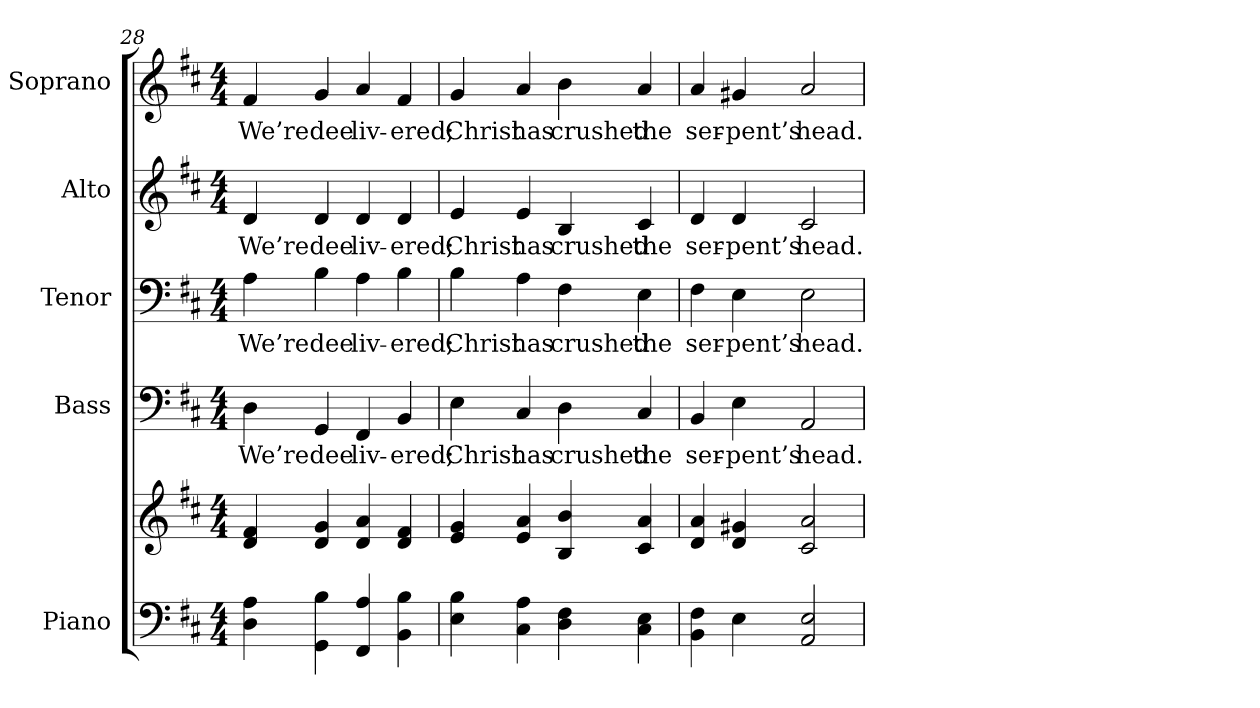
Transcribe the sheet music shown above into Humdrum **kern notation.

**kern	**kern	**kern	**text	**kern	**text	**kern	**text	**kern	**text
*part5	*part5	*part4	*part4	*part3	*part3	*part2	*part2	*part1	*part1
*staff6	*staff5	*staff4	*staff4	*staff3	*staff3	*staff2	*staff2	*staff1	*staff1
*I"Piano	*	*I"Bass	*	*I"Tenor	*	*I"Alto	*	*I"Soprano	*
*I'Pno.	*	*I'B.	*	*I'T.	*	*I'A.	*	*I'S.	*
*clefF4	*clefG2	*clefF4	*	*clefF4	*	*clefG2	*	*clefG2	*
*k[f#c#]	*k[f#c#]	*k[f#c#]	*	*k[f#c#]	*	*k[f#c#]	*	*k[f#c#]	*
*D:	*D:	*D:	*	*D:	*	*D:	*	*D:	*
*M4/4	*M4/4	*M4/4	*	*M4/4	*	*M4/4	*	*M4/4	*
=28	=28	=28	=28	=28	=28	=28	=28	=28	=28
!	!	!	!LO:LY:b:color=#000000	!	!	!	!	!	!
!	!	!	!	!	!LO:LY:b:color=#000000	!	!	!	!
!	!	!	!	!	!	!	!LO:LY:b:color=#000000	!	!
!	!	!	!	!	!	!	!	!	!LO:LY:b:color=#000000
4Di\ 4Ai	4di/ 4f#i	4Di\	We’re	4Ai\	We’re	4di/	We’re	4f#i/	We’re
!	!	!	!LO:LY:b:color=#000000	!	!	!	!	!	!
!	!	!	!	!	!LO:LY:b:color=#000000	!	!	!	!
!	!	!	!	!	!	!	!LO:LY:b:color=#000000	!	!
!	!	!	!	!	!	!	!	!	!LO:LY:b:color=#000000
4GGi\ 4Bi	4di/ 4gi	4GGi/	dee	4Bi\	dee	4di/	dee	4gi/	dee
!	!	!	!LO:LY:b:color=#000000	!	!	!	!	!	!
!	!	!	!	!	!LO:LY:b:color=#000000	!	!	!	!
!	!	!	!	!	!	!	!LO:LY:b:color=#000000	!	!
!	!	!	!	!	!	!	!	!	!LO:LY:b:color=#000000
4FF#i/ 4Ai	4di/ 4ai	4FF#i/	liv-	4Ai\	liv-	4di/	liv-	4ai/	liv-
!	!	!	!LO:LY:b:color=#000000	!	!	!	!	!	!
!	!	!	!	!	!LO:LY:b:color=#000000	!	!	!	!
!	!	!	!	!	!	!	!LO:LY:b:color=#000000	!	!
!	!	!	!	!	!	!	!	!	!LO:LY:b:color=#000000
4BBi\ 4Bi	4di/ 4f#i	4BBi/	-ered;	4Bi\	-ered;	4di/	-ered;	4f#i/	-ered;
!!LO:PB:g=z
=29	=29	=29	=29	=29	=29	=29	=29	=29	=29
!	!	!	!LO:LY:b:color=#000000	!	!	!	!	!	!
!	!	!	!	!	!LO:LY:b:color=#000000	!	!	!	!
!	!	!	!	!	!	!	!LO:LY:b:color=#000000	!	!
!	!	!	!	!	!	!	!	!	!LO:LY:b:color=#000000
4Ei\ 4Bi	4ei/ 4gi	4Ei\	Christ	4Bi\	Christ	4ei/	Christ	4gi/	Christ
!	!	!	!LO:LY:b:color=#000000	!	!	!	!	!	!
!	!	!	!	!	!LO:LY:b:color=#000000	!	!	!	!
!	!	!	!	!	!	!	!LO:LY:b:color=#000000	!	!
!	!	!	!	!	!	!	!	!	!LO:LY:b:color=#000000
4C#i\ 4Ai	4ei/ 4ai	4C#i/	has	4Ai\	has	4ei/	has	4ai/	has
!	!	!	!LO:LY:b:color=#000000	!	!	!	!	!	!
!	!	!	!	!	!LO:LY:b:color=#000000	!	!	!	!
!	!	!	!	!	!	!	!LO:LY:b:color=#000000	!	!
!	!	!	!	!	!	!	!	!	!LO:LY:b:color=#000000
4Di\ 4F#i	4Bi/ 4bi	4Di\	crushed	4F#i\	crushed	4Bi/	crushed	4bi\	crushed
!	!	!	!LO:LY:b:color=#000000	!	!	!	!	!	!
!	!	!	!	!	!LO:LY:b:color=#000000	!	!	!	!
!	!	!	!	!	!	!	!LO:LY:b:color=#000000	!	!
!	!	!	!	!	!	!	!	!	!LO:LY:b:color=#000000
4C#i\ 4Ei	4c#i/ 4ai	4C#i/	the	4Ei\	the	4c#i/	the	4ai/	the
=30	=30	=30	=30	=30	=30	=30	=30	=30	=30
!	!	!	!LO:LY:b:color=#000000	!	!	!	!	!	!
!	!	!	!	!	!LO:LY:b:color=#000000	!	!	!	!
!	!	!	!	!	!	!	!LO:LY:b:color=#000000	!	!
!	!	!	!	!	!	!	!	!	!LO:LY:b:color=#000000
4BBi\ 4F#i	4di/ 4ai	4BBi/	ser-	4F#i\	ser-	4di/	ser-	4ai/	ser-
!	!	!	!LO:LY:b:color=#000000	!	!	!	!	!	!
!	!	!	!	!	!LO:LY:b:color=#000000	!	!	!	!
!	!	!	!	!	!	!	!LO:LY:b:color=#000000	!	!
!	!	!	!	!	!	!	!	!	!LO:LY:b:color=#000000
4Ei\	4di/ 4g#Xi	4Ei\	-pent’s	4Ei\	-pent’s	4di/	-pent’s	4g#Xi/	-pent’s
!	!	!	!LO:LY:b:color=#000000	!	!	!	!	!	!
!	!	!	!	!	!LO:LY:b:color=#000000	!	!	!	!
!	!	!	!	!	!	!	!LO:LY:b:color=#000000	!	!
!	!	!	!	!	!	!	!	!	!LO:LY:b:color=#000000
2AAi/ 2Ei	2c#i/ 2ai	2AAi/	head.	2Ei\	head.	2c#i/	head.	2ai/	head.
=	=	=	=	=	=	=	=	=	=
*-	*-	*-	*-	*-	*-	*-	*-	*-	*-
